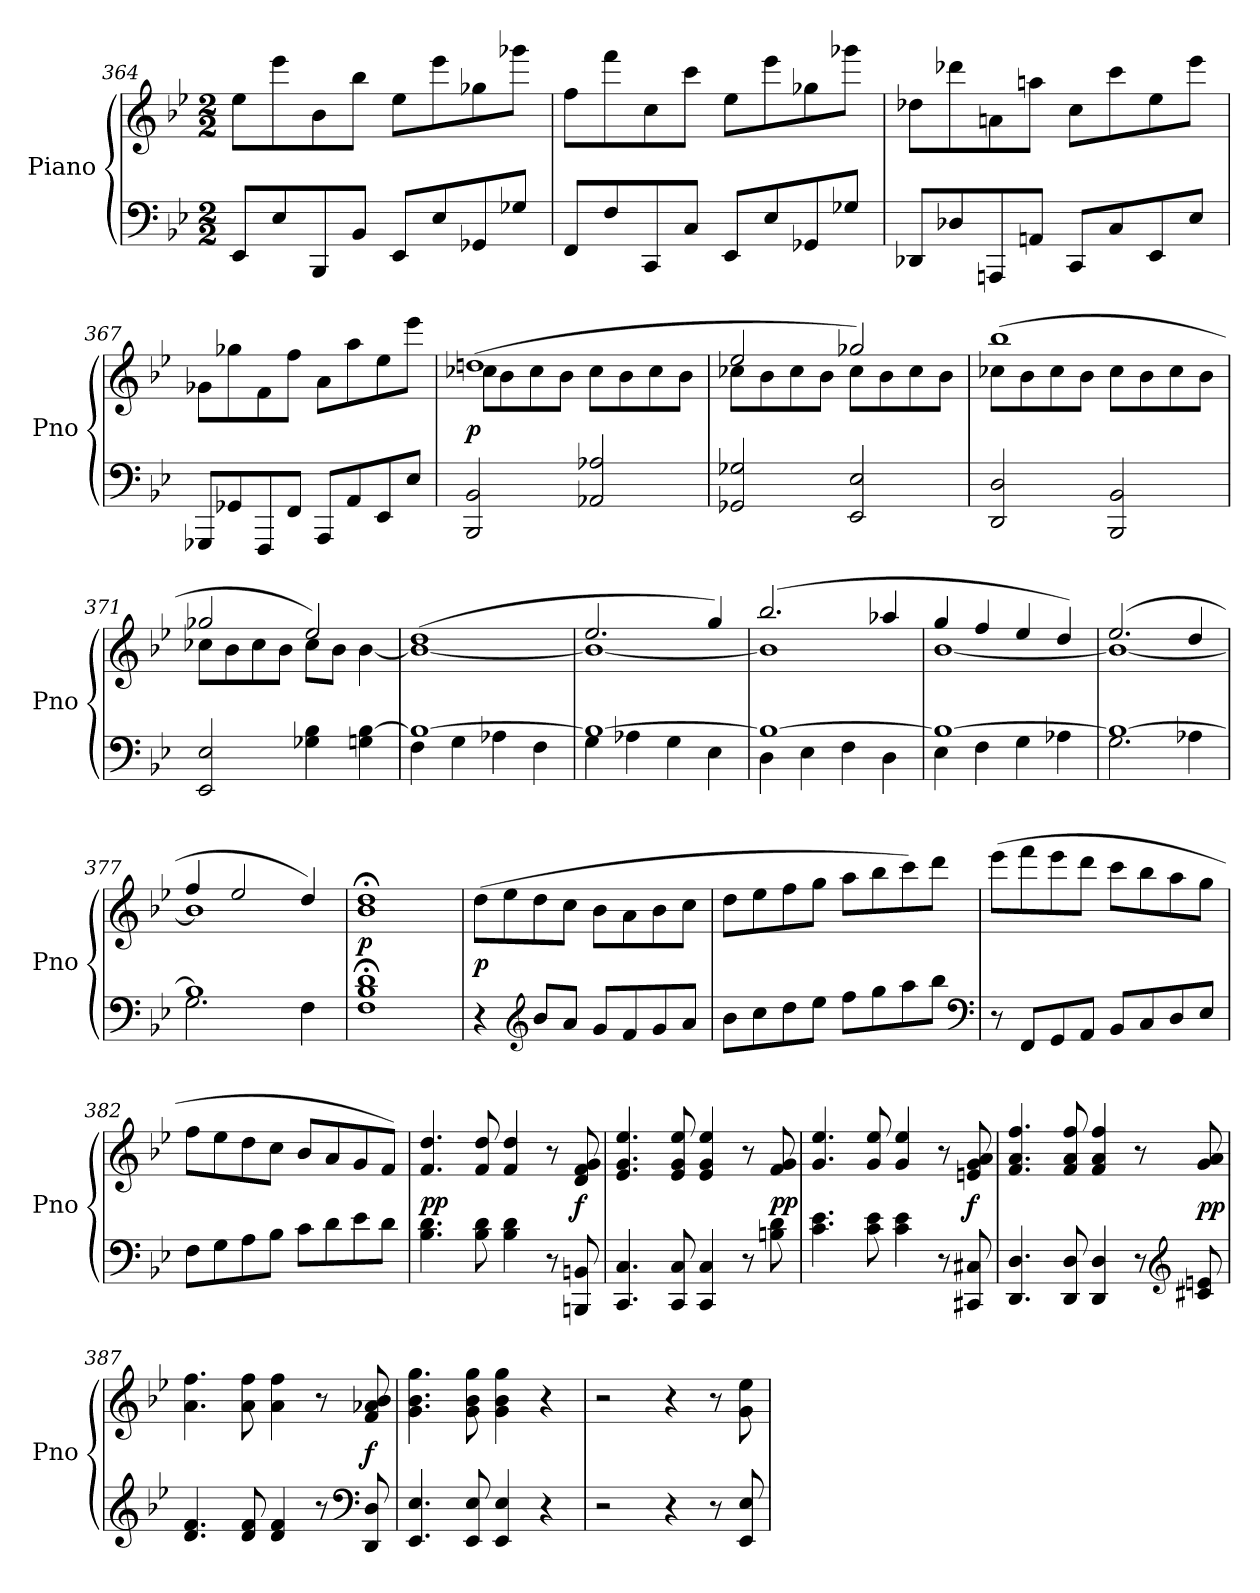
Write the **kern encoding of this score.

**kern	**kern	**dynam
*part1	*part1	*part1
*staff2	*staff1	*staff1/2
*I"Piano	*	*
*I'Pno	*	*
*clefF4	*clefG2	*
*k[b-e-]	*k[b-e-]	*
*M2/2	*M2/2	*
=364	=364	=364
8EE-/L	8ee-\L	.
8E-/	8eee-\	.
8BBB-/	8b-\	.
8BB-/J	8bb-\J	.
8EE-/L	8ee-\L	.
8E-/	8eee-\	.
8GG-X/	8gg-X\	.
8G-X/J	8ggg-X\J	.
=365	=365	=365
8FF/L	8ff\L	.
8F/	8fff\	.
8CC/	8cc\	.
8C/J	8ccc\J	.
8EE-/L	8ee-\L	.
8E-/	8eee-\	.
8GG-X/	8gg-X\	.
8G-X/J	8ggg-X\J	.
=366	=366	=366
8DD-X/L	8dd-X\L	.
8D-X/	8ddd-X\	.
8AAAn/	8an\	.
8AAn/J	8aan\J	.
8CC/L	8cc\L	.
8C/	8ccc\	.
8EE-/	8ee-\	.
8E-/J	8eee-\J	.
=367	=367	=367
8GGG-X/L	8g-X\L	.
8GG-X/	8gg-X\	.
8FFF/	8f\	.
8FF/J	8ff\J	.
8AAA/L	8a\L	.
8AA/	8aa\	.
8EE-/	8ee-\	.
8E-/J	8eee-\J	.
=368	=368	=368
*	*^	*
2BBB-/ 2BB-/	(1ddn	8cc-X\L	p
.	.	8b-\	.
.	.	8cc-\	.
.	.	8b-\J	.
2AA-X/ 2A-X/	.	8cc-\L	.
.	.	8b-\	.
.	.	8cc-\	.
.	.	8b-\J	.
=369	=369	=369	=369
2GG-X/ 2G-X/	2ee-/	8cc-X\L	.
.	.	8b-\	.
.	.	8cc-\	.
.	.	8b-\J	.
2EE-/ 2E-/	2gg-X/)	8cc-\L	.
.	.	8b-\	.
.	.	8cc-\	.
.	.	8b-\J	.
=370	=370	=370	=370
2DD/ 2D/	(1bb-	8cc-X\L	.
.	.	8b-\	.
.	.	8cc-\	.
.	.	8b-\J	.
2BBB-/ 2BB-/	.	8cc-\L	.
.	.	8b-\	.
.	.	8cc-\	.
.	.	8b-\J	.
=371	=371	=371	=371
2EE-/ 2E-/	2gg-X/	8cc-X\L	.
.	.	8b-\	.
.	.	8cc-\	.
.	.	8b-\J	.
4G-X\ 4B-\	2ee-/)	8cc-\L	.
.	.	8b-\J	.
4Gn\ [4B-\	.	[4b-\	.
*	*v	*v	*
=372	=372	=372
*^	*	*
1B-_	4F\	(1b-_ 1dd	.
.	4G\	.	.
.	4A-X\	.	.
.	4F\	.	.
=373	=373	=373	=373
*	*	*^	*
1B-_	4G\	2.ee-/	1b-_	.
.	4A-X\	.	.	.
.	4G\	.	.	.
.	4E-\	4gg/)	.	.
=374	=374	=374	=374	=374
1B-_	4D\	(2.bb-/	1b-]	.
.	4E-\	.	.	.
.	4F\	.	.	.
.	4D\	4aa-X/	.	.
=375	=375	=375	=375	=375
1B-_	4E-\	4gg/	[1b-	.
.	4F\	4ff/	.	.
.	4G\	4ee-/	.	.
.	4A-X\	4dd/)	.	.
=376	=376	=376	=376	=376
1B-_	2.G\	(2.ee-/	1b-_	.
.	4A-X\	4dd/	.	.
=377	=377	=377	=377	=377
1B-]	2.G\	4ff/	1b-]	.
.	.	2ee-/	.	.
.	4F\	4dd/)	.	.
*v	*v	*	*	*
*	*v	*v	*
=378	=378	=378
1F;< 1B-;< 1d;<	1b-;< 1dd;<	p
=379	=379	=379
4r	(8dd\L	p
.	8ee-\	.
*clefG2	*	*
8b-/L	8dd\	.
8a/J	8cc\J	.
8g/L	8b-\L	.
8f/	8a\	.
8g/	8b-\	.
8a/J	8cc\J	.
=380	=380	=380
8b-\L	8dd\L	.
8cc\	8ee-\	.
8dd\	8ff\	.
8ee-\J	8gg\J	.
8ff\L	8aa\L	.
8gg\	8bb-\	.
8aa\	8ccc\)	.
8bb-\J	8ddd\J	.
*clefF4	*	*
=381	=381	=381
8r	(8eee-\L	.
8FF/L	8fff\	.
8GG/	8eee-\	.
8AA/J	8ddd\J	.
8BB-/L	8ccc\L	.
8C/	8bb-\	.
8D/	8aa\	.
8E-/J	8gg\J	.
=382	=382	=382
8F\L	8ff\L	.
8G\	8ee-\	.
8A\	8dd\	.
8B-\J	8cc\J	.
8c\L	8b-/L	.
8d\	8a/	.
8e-\	8g/	.
8d\J	8f/J)	.
=383	=383	=383
4.B-\ 4.d\	4.f/ 4.dd/	pp
8B-\ 8d\	8f/ 8dd/	.
4B-\ 4d\	4f/ 4dd/	.
8r	8r	.
8BBBn/ 8BBn/	8d/ 8f/ 8g/	f
=384	=384	=384
4.CC/ 4.C/	4.e-/ 4.g/ 4.ee-/	.
8CC/ 8C/	8e-/ 8g/ 8ee-/	.
4CC/ 4C/	4e-/ 4g/ 4ee-/	.
8r	8r	.
8Bn\ 8d\	8f/ 8g/	pp
=385	=385	=385
4.c\ 4.e-\	4.g/ 4.ee-/	.
8c\ 8e-\	8g/ 8ee-/	.
4c\ 4e-\	4g/ 4ee-/	.
8r	8r	.
8CC#X/ 8C#X/	8en/ 8g/ 8a/	f
=386	=386	=386
4.DD/ 4.D/	4.f/ 4.a/ 4.ff/	.
8DD/ 8D/	8f/ 8a/ 8ff/	.
4DD/ 4D/	4f/ 4a/ 4ff/	.
8r	8r	.
*clefG2	*	*
8c#X/ 8en/	8g/ 8a/	pp
=387	=387	=387
4.d/ 4.f/	4.a\ 4.ff\	.
8d/ 8f/	8a\ 8ff\	.
4d/ 4f/	4a\ 4ff\	.
8r	8r	.
*clefF4	*	*
8DD/ 8D/	8f/ 8a-X/ 8b-/	f
=388	=388	=388
4.EE-/ 4.E-/	4.g\ 4.b-\ 4.gg\	.
8EE-/ 8E-/	8g\ 8b-\ 8gg\	.
4EE-/ 4E-/	4g\ 4b-\ 4gg\	.
4r	4r	.
=389	=389	=389
2r	2r	.
4r	4r	.
8r	8r	.
8EE-/ 8E-/	8g\ 8ee-\	.
=	=	=
*-	*-	*-
